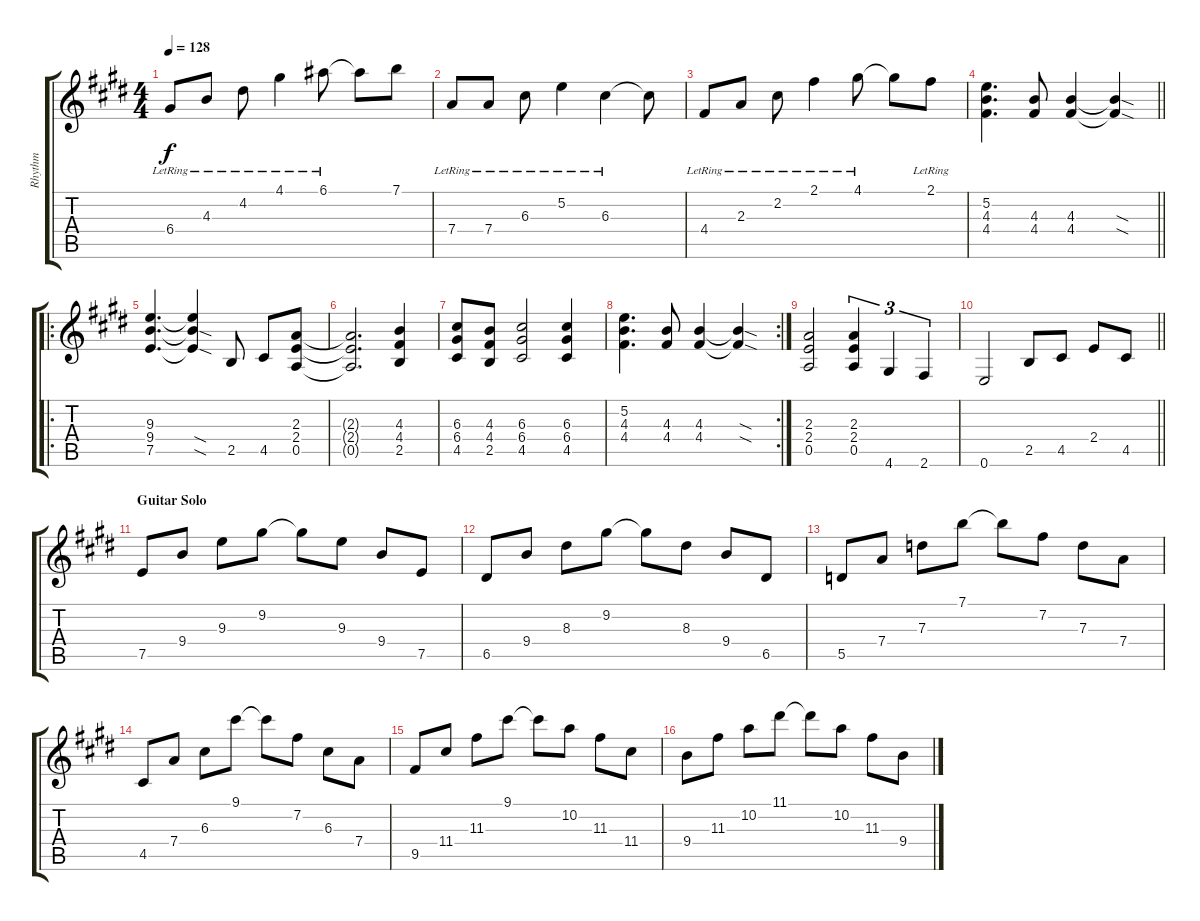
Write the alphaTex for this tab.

\track ("Rhythm" "Rhythm") {instrument distortionguitar}
\staff {score tabs}
\tuning (E4 B3 G3 D3 A2 E2) {hide}
\ts (4 4)
\tempo 128
\clef g2
\ks e
6.4{lr}.8{dy f} 4.3{lr}.8 4.2{lr}.8 4.1{lr}.4 6.1{lr}.8 6.1{t}.8 7.1.8 |
\ks c#minor
7.4{lr}.8 7.4{lr}.8 6.3{lr}.8 5.2{lr}.4 6.3{lr}.4 6.3{t}.8 |
4.4{lr}.8 2.3{lr}.8 2.2{lr}.8 2.1{lr}.4 4.1{lr}.8 4.1{t}.8 2.1{lr}.8 |
\barLineRight lightlight
(5.2 4.3 4.4).4{d} (4.3 4.4).8 (4.3 4.4).4 (4.3{sod t} 4.4{sod t}).4 |
\ro
\ks e
(9.3 9.4 7.5).4{d} (9.3{t} 9.4{sod t} 7.5{sod t}).4 2.5.8 4.5.8 (2.3 2.4 0.5).8 |
\ks c#minor
(2.3{t} 2.4{t} 0.5{t}).2{d} (4.3 4.4 2.5).4 |
(6.3 6.4 4.5).8 (4.3 4.4 2.5).8 (6.3 6.4 4.5).2 (6.3 6.4 4.5).4 |
\rc 2
(5.2 4.3 4.4).4{d} (4.3 4.4).8 (4.3 4.4).4 (4.3{sod t} 4.4{sod t}).4 |
\ks e
(2.3 2.4 0.5).2 (2.3 2.4 0.5).4{tu (3 2)} 4.6.4{tu (3 2)} 2.6.4{tu (3 2)} |
\barLineRight lightlight
\ks c#minor
0.6.2 2.5.8 4.5.8 2.4.8 4.5.8 |
\section ("" "Guitar Solo")
7.5.8 9.4.8 9.3.8 9.2.8 9.2{t}.8 9.3.8 9.4.8 7.5.8 |
6.5.8 9.4.8 8.3.8 9.2.8 9.2{t}.8 8.3.8 9.4.8 6.5.8 |
\ks e
5.5.8 7.4.8 7.3.8 7.1.8 7.1{t}.8 7.2.8 7.3.8 7.4.8 |
\ks c#minor
4.5.8 7.4.8 6.3.8 9.1.8 9.1{t}.8 7.2.8 6.3.8 7.4.8 |
9.5.8 11.4.8 11.3.8 9.1.8 9.1{t}.8 10.2.8 11.3.8 11.4.8 |
\ks e
9.4.8 11.3.8 10.2.8 11.1.8 11.1{t}.8 10.2.8 11.3.8 9.4.8
